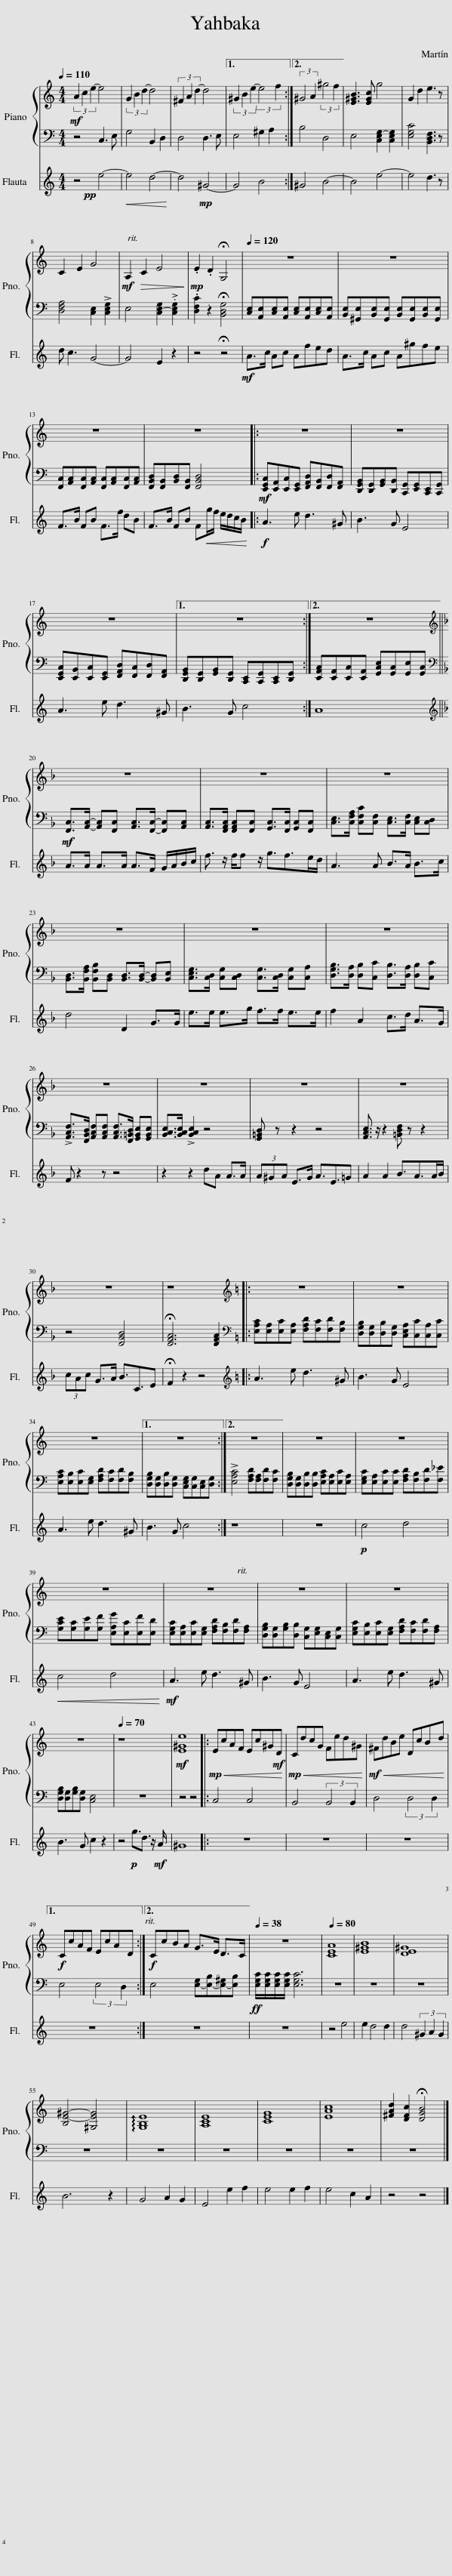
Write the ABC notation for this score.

X:1
%%score { 1 | 2 } 3
L:1/8
Q:1/4=110
M:4/4
I:linebreak $
K:C
V:1 treble
V:2 bass
V:3 treble
V:1
!mf! (3A2 c2 e2- e4 | (3G2 B2 d2- d4 | (3^F2 A2 d2- d4 |1 (3^G2 B2 e2- (3:2:2e4 f2 :|2 (3:2:2^G4 A2 (3:2:2^g4 f2 || %5
 [E^GB]3 [EGc] g4 | G2 d2 e3 z |$ C2 E2 G4 |[Q:1/4=105]!mf! A,2!>(! C2[Q:1/4=100] E4!>)! |[Q:1/4=85]!mp! .E2[Q:1/4=70] .D2[Q:1/4=60] !fermata!G,4 | %10
[Q:1/4=120] z8 | z8 |$ z8 | z8 |: z8 | %15
 z8 |$ z8 |1 z8 :|2 z8 ||$[K:F][K:treble] z8 | %20
 z8 | z8 |$ z8 | z8 | z8 |$ %25
 z8 | z8 | z8 | z8 |$ z8 | %30
 z8 |:[K:C][K:treble] z8 | z8 |$ z8 |1 z8 :|2 %35
 z8 || z8 | z8 |$ z8 | z8[Q:1/4=120] | %40
[Q:1/4=110] z8[Q:1/4=100] |[Q:1/4=90] z8[Q:1/4=80] |$[Q:1/4=70] z8[Q:1/4=45] |[Q:1/4=70] z8 |!mf! [E^Ge]8 |: %45
!mp!!<(! EcAF Ec^G!mf!D!<)! |!mp!!<(! CdcG Fed^G!<)! |!mf!!<(! ^FdBe DcBd!<)! |1$!f! CcAF EcAD :|2[Q:1/4=65]!f! Cc[Q:1/4=60]BA[Q:1/4=55] G>E[Q:1/4=50] D>C || %50
[Q:1/4=38] z8 |[Q:1/4=80] [CEA]8 | [E^GB]8 | [DE^G]8 |$ [B,E-^G-]4 [^G,EG]4 | %55
 !arpeggio![G,B,E]8 | [A,CE]8 | [CEG]8 | [EAc]8 | [^FAd]2 [DFc]2 !fermata![DGB]4 |] %60
V:2
 z4 C,3 E, | G,4 B,,2 D,2 | D,4 D,3 E, |1 E,4 ^G,2 A,2 :|2 B,4 D,4 || %5
 E,4 [C,E,G,-]2 [C,E,G,]2 | [E,G,C]4 [B,,D,F,]3 z |$ [D,F,A,]4 [C,E,]2 !>![C,E,G,]2 | E,4 [C,E,-G,]2 .[C,E,G,]2 | .[D,F,C]2 z2 !fermata![B,,D,G,]4 | %10
 [C,E,][A,,E,][C,E,][A,,E,] [C,E,][A,,E,][C,E,][A,,E,] | [B,,E,][^G,,E,][B,,E,][G,,E,] [B,,E,][G,,E,][B,,E,][G,,E,] |$ [F,,C,][A,,C,][F,,C,][A,,C,] [F,,C,][A,,C,][F,,C,][A,,C,] | [F,,B,,D,][F,,B,,][B,,D,][F,,B,,] [F,,B,,D,]4 |:!mf! [E,,G,,C,][E,,A,,][E,,C,][E,,G,,] [F,,A,,D,][F,,B,,][F,,D,][F,,A,,] | %15
 [D,,G,,B,,][D,,G,,][G,,B,,][D,,B,,] [C,,G,,][E,,G,,][C,,E,,][C,,G,,] |$ [E,,G,,C,][E,,B,,][E,,C,][E,,G,,] [F,,A,,D,][F,,C,][F,,D,][F,,A,,] |1 [D,,G,,B,,][D,,G,,][G,,B,,][D,,G,,] [C,,E,,][C,,G,,][C,,E,,][D,,G,,] :|2 [E,,A,,C,][E,,A,,][E,,C,][E,,A,,] [G,,C,E,][G,,C,][G,,E,][G,,C,] ||$[K:F][K:bass]!mf! [F,,C,]>[A,,C,]- [A,,C,][F,,C,] [A,,C,]>[F,,C,]- [F,,C,][A,,C,] | %20
 [A,,C,]>[F,,A,,C,] [F,,A,,C,][F,,C,] [G,,C,]>[F,,C,] [G,,C,][F,,C,] | [C,E,]>[C,F,A,] [C,F,C][C,F,] [C,E,]>[C,F,] [C,E,][C,D,] |$ [B,,D,]>[B,,F,A,] [B,,F,B,][B,,D,] [B,,D,]>[B,,D,]- [B,,D,][B,,E,] | [C,E,G,]>[C,D,] [C,G,][C,D,] [C,G,]>[C,D,] [C,G,][C,A,] | [D,G,B,]>[D,A,] [D,B,][C,C] [D,B,]>[D,A,] [D,B,][C,C] |$ %25
 !>![A,,C,F,]>[F,,B,,D,] [A,,C,F,][A,,C,F,] [A,,C,F,]>[F,,=B,,D,] [G,,B,,E,][G,,B,,E,] | [B,,C,E,]>[B,,C,E,] !>![B,,C,E,]2 z4 | [G,,=B,,D,] z z2 z4 | [A,,C,E,]3/2 z/ z2 [=B,,D,F,] z z2 |$ z4 [F,,B,,D,]4 | %30
 !fermata![F,,A,,C,]6 [F,,A,,C,]2 |:[K:C][K:bass] [E,A,C][E,A,][E,C][E,A,] [F,A,D][F,C][F,D][F,B,] | [D,G,B,][D,G,][D,B,][D,G,] [C,E,A,][C,C][C,A,][C,C] |$ [E,A,C][E,B,][E,C][E,G,] [F,A,D][F,C][F,D][F,B,] |1 [D,G,B,][D,G,][D,B,][D,G,] [C,E,G,][C,G,][C,E,][D,G,] :|2 %35
 !>![E,A,C]4 [F,A,D][F,A,][F,D][F,C] || [D,G,B,][D,G,][D,B,][D,B,] [E,A,C][E,A,][E,C][E,A,] | [E,G,C][E,A,][E,C][E,C] [F,A,D][F,B,][F,D][F,_E] |$ [G,CE][G,C][G,E][G,F] [E,A,G][E,C][E,F][E,D] | [E,G,C][E,A,][E,C][E,G,] [F,A,D][F,B,][F,D][F,A,] | %40
 [D,G,B,][D,G,][G,B,][D,B,] [C,G,][E,G,][C,E,][C,G,] | [E,G,C][E,B,][E,C][E,G,] [F,A,D][F,C][F,D][F,A,] |$ [D,G,B,][D,G,][G,B,][D,G,] [C,E,]4 | z8 | z4 z4 |: %45
 C,4 C,4 | B,,4 (3:2:2B,,4 B,,2 | D,4 (3:2:2D,4 D,2 |1$ E,4 (3:2:2E,4 D,2 :|2 E,4 [E,-G,][E,-B,][E,-^G,][E,B,] || %50
!ff! [E,G,C]/[E,G,C]/[E,G,C]/[E,G,C]/ [E,G,C]6 | z8 | z8 | z8 |$ z8 | %55
 z8 | z8 | z8 | z8 | z8 |] %60
V:3
 z4!pp! e4- |!<(! e4 d4-!<)! | d4!mp! ^G4- |1 G4 B4 :|2 ^G4 B4- || %5
 B4 e4- | e4 d3 z |$ d c3 G4- | G4 E2 z2 | z4 !fermata!z4 | %10
!mf! A>c Ac Afed | A>c Ac A^gfe |$ F>B FB F>f dB | F>B FB F!<(!g/f/ e/d/c/B/!<)! |:!f! A3 e d3 ^G | %15
 B3 G E4 |$ A3 e d3 ^G |1 B3 G c4 :|2 A8 ||$[K:F][K:treble] A>A A>A A>F G/A/B/c/ | %20
 f3/2 z/ f/f z/ g3/2f>ed/ | A3 A B>A B>c |$ d4 D2 G>G | e>e e>g f>f e>e | f2 A2 c>d A>G |$ %25
 F z2 z z4 | z2 z2 dA A>A | (3A^GA E>G A3/2E3/2=G | A2 A2 B3/2A>AB/ |$ (3cAc G>A B3/2C3/2E | %30
 !fermata!F2 z2 z4 |:[K:C][K:treble] A3 e d3 ^G | B3 G E4 |$ A3 e d3 ^G |1 B3 G c4 :|2 %35
 z8 || z8 |!p! c4 d4 |$!<(! c4 d4!<)! |!mf! A3 e d3 ^G | %40
 B3 G E4 | A3 e d3 ^G |$ B3 G c2 z2 | z4!p! g3/2d3/2 z/!mf! A/ | ^G8 |: %45
 z8 | z8 | z8 |1$ z8 :|2 z8 || %50
 z8 | z4 e4 | e2 d4 d2 | d4 (3^G2 A2 G2 |$ B6 z2 | %55
 G4 A2 G2 | E4 e2 f2 | e4 e2 f2 | e4 c2 A2 | z4 z4 |] %60
